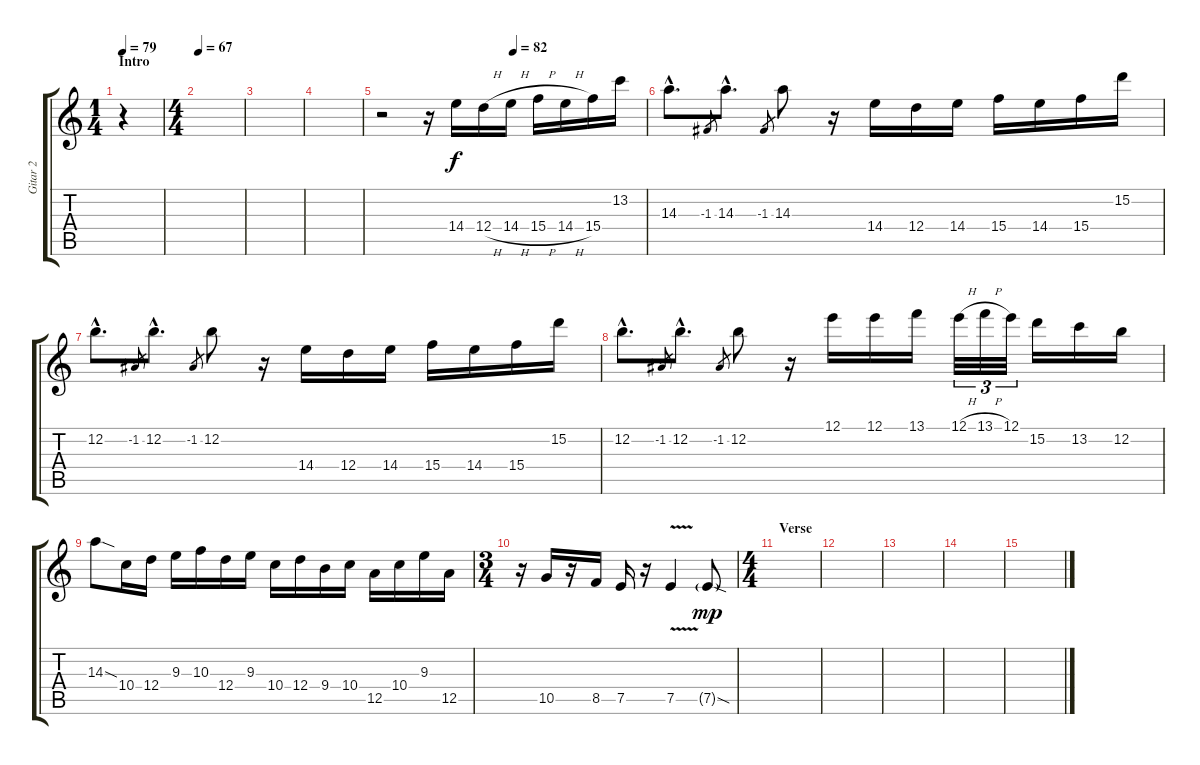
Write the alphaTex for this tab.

\track ("Gitar 2" "Gitar 2") {instrument overdrivenguitar}
\staff {score tabs}
\tuning (E4 B3 G3 D3 A2 E2) {hide}
\ts (1 4)
\section ("" "Intro")
\tempo 79
\clef g2
\ks c
r.4{dy f instrument overdrivenguitar} |
\ts (4 4)
\tempo 67
|
|
|
\tempo (82 0.5)
r.2 r.16 14.4.16 12.4{h}.16 14.4{h}.16 15.4{h}.16 14.4{h}.16 15.4.16 13.2.16 |
14.3{hac}.8{d} -1.3.8{gr} 14.3{hac}.8{d} -1.3.8{gr} 14.3.8 r.16 14.4.16 12.4.16 14.4.16 15.4.16 14.4.16 15.4.16 15.2.16 |
12.2{hac}.8{d} -1.2.8{gr} 12.2{hac}.8{d} -1.2.8{gr} 12.2.8 r.16 14.4.16 12.4.16 14.4.16 15.4.16 14.4.16 15.4.16 15.2.16 |
12.2{hac}.8{d} -1.2.8{gr} 12.2{hac}.8{d} -1.2.8{gr} 12.2.8 r.16 12.1.16 12.1.16 13.1.16 12.1{h}.32{tu (3 2)} 13.1{h}.32{tu (3 2)} 12.1.32{tu (3 2)} 15.2.16 13.2.16 12.2.16 |
14.3{sod}.8 10.4.16 12.4.16 9.3.16 10.3.16 12.4.16 9.3.16 10.4.16 12.4.16 9.4.16 10.4.16 12.5.16 10.4.16 9.3.16 12.5.16 |
\ts (3 4)
r.16 10.5.16 r.16 8.5.16 7.5.16 r.16 7.5{v}.4 7.5{sod g}.8{dy mp} |
\ts (4 4)
\section ("" "Verse ")
|
|
|
|
\section ("" "")
